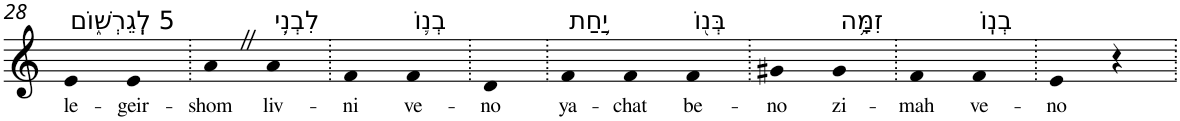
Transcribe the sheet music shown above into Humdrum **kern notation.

**kern	**text
*part1	*part1
*staff1	*staff1
*I"Piano	*
*I'Pno	*
!!LO:PB:g=z
*clefG2	*
*k[]	*
=28	=28
!LO:TX:a:t=5 לְֽגֵרְשׁ֑וֹם	!
!	!LO:LY:b
4e	le-
!	!LO:LY:b
4e	-geir-
=29.	=29.
!	!LO:LY:b
4aZ	-shom
!LO:TX:a:t=לִבְנִ֥י	!
!	!LO:LY:b
4a	liv-
=30.	=30.
!	!LO:LY:b
4f	-ni
!LO:TX:a:t=בְנ֛וֹ	!
!	!LO:LY:b
4f	ve-
=31.	=31.
!	!LO:LY:b
4d	-no
=32.	=32.
!LO:TX:a:t=יַ֥חַת	!
!	!LO:LY:b
4f	ya-
!	!LO:LY:b
4f	-chat
!LO:TX:a:t=בְּנ֖וֹ	!
!	!LO:LY:b
4f	be-
=33.	=33.
!	!LO:LY:b
4g#X	-no
!LO:TX:a:t=זִמָּ֥ה	!
!	!LO:LY:b
4g#	zi-
=34.	=34.
!	!LO:LY:b
4f	-mah
!LO:TX:a:t=בְנֽוֹ	!
!	!LO:LY:b
4f	ve-
=35.	=35.
!	!LO:LY:b
4e	-no
4r	.
=.	=.
*-	*-
